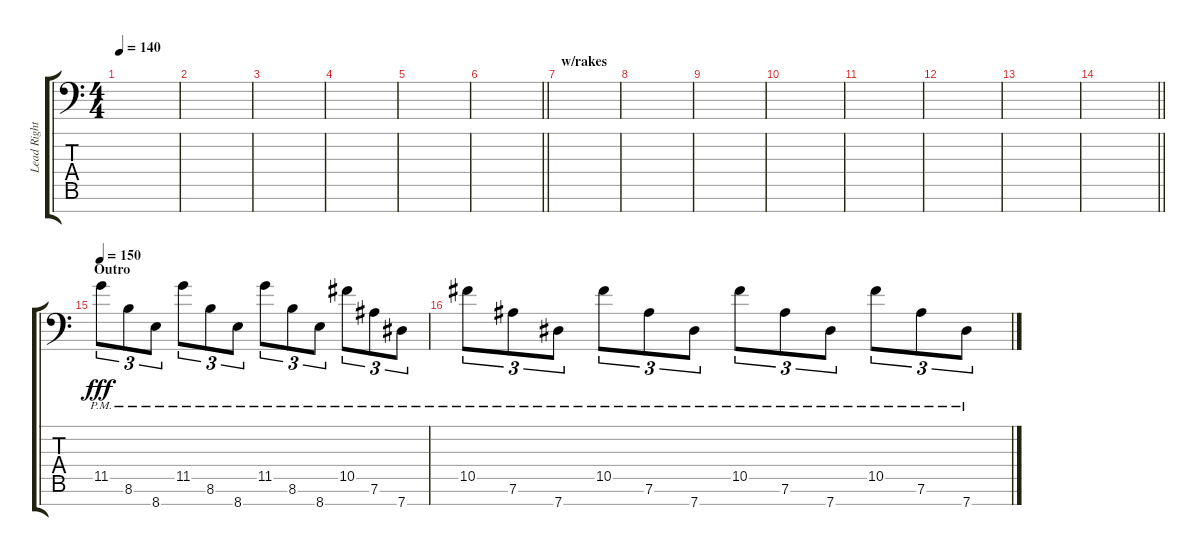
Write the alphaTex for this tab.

\track ("Lead Right" "Lead Right") {instrument overdrivenguitar}
\staff {score tabs}
\tuning (Eb4 Bb3 Gb3 Db3 Ab2 Eb2 Ab1) {hide}
\ts (4 4)
\tempo 140
\clef f4
\ks c
|
|
|
|
|
\barLineRight lightlight
|
\section ("" "w/rakes")
|
|
|
|
|
|
|
\barLineRight lightlight
|
\section ("" "Outro")
\tempo 150
11.5{pm}.8{tu (3 2) dy fff} 8.6{pm}.8{tu (3 2)} 8.7{pm}.8{tu (3 2)} 11.5{pm}.8{tu (3 2)} 8.6{pm}.8{tu (3 2)} 8.7{pm}.8{tu (3 2)} 11.5{pm}.8{tu (3 2)} 8.6{pm}.8{tu (3 2)} 8.7{pm}.8{tu (3 2)} 10.5{pm}.8{tu (3 2)} 7.6{pm}.8{tu (3 2)} 7.7{pm}.8{tu (3 2)} |
10.5{pm}.8{tu (3 2)} 7.6{pm}.8{tu (3 2)} 7.7{pm}.8{tu (3 2)} 10.5{pm}.8{tu (3 2)} 7.6{pm}.8{tu (3 2)} 7.7{pm}.8{tu (3 2)} 10.5{pm}.8{tu (3 2)} 7.6{pm}.8{tu (3 2)} 7.7{pm}.8{tu (3 2)} 10.5{pm}.8{tu (3 2)} 7.6{pm}.8{tu (3 2)} 7.7{pm}.8{tu (3 2)}
